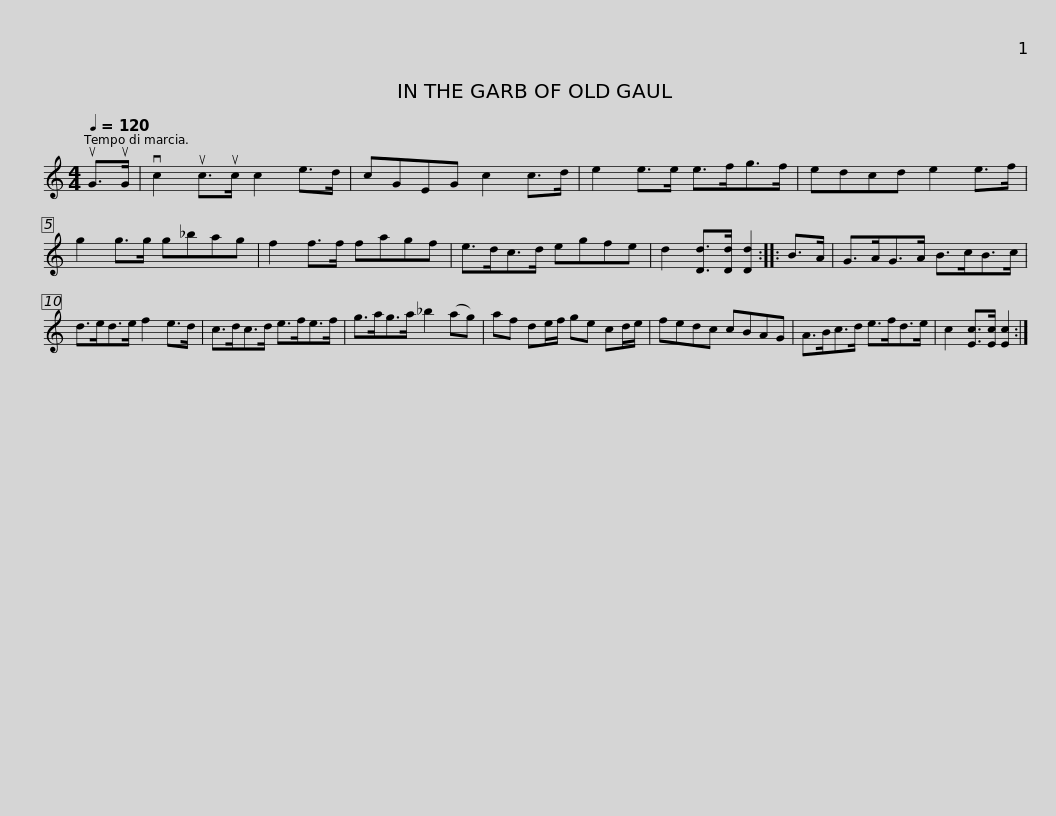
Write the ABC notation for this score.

X:1
L:1/8
Q:1/4=120
M:4/4
I:linebreak $
K:C
V:1 treble
V:1
 uG>uG | vc2 uc>uc c2 e>d | cGEG c2 c>d | e2 e>e e>fg>f | edcd e2 e>f | %5
 g2 g>g g_bag |$ f2 f>f fagf | e>dc>d egfe | d2 [Dd]>[Dd] [Dd]2 :: B>A | %10
 G>AG>A B>cB>c | d>ed>e f2 e>d |$ c>dc>d e>fe>f | g>ag>a _b2 (ag) | af de/f/ ge cd/e/ | %15
 fedc cBAG | A>Bc>d e>fd>e |$ c2 [Ec]>[Ec] [Ec]2 :| %18
